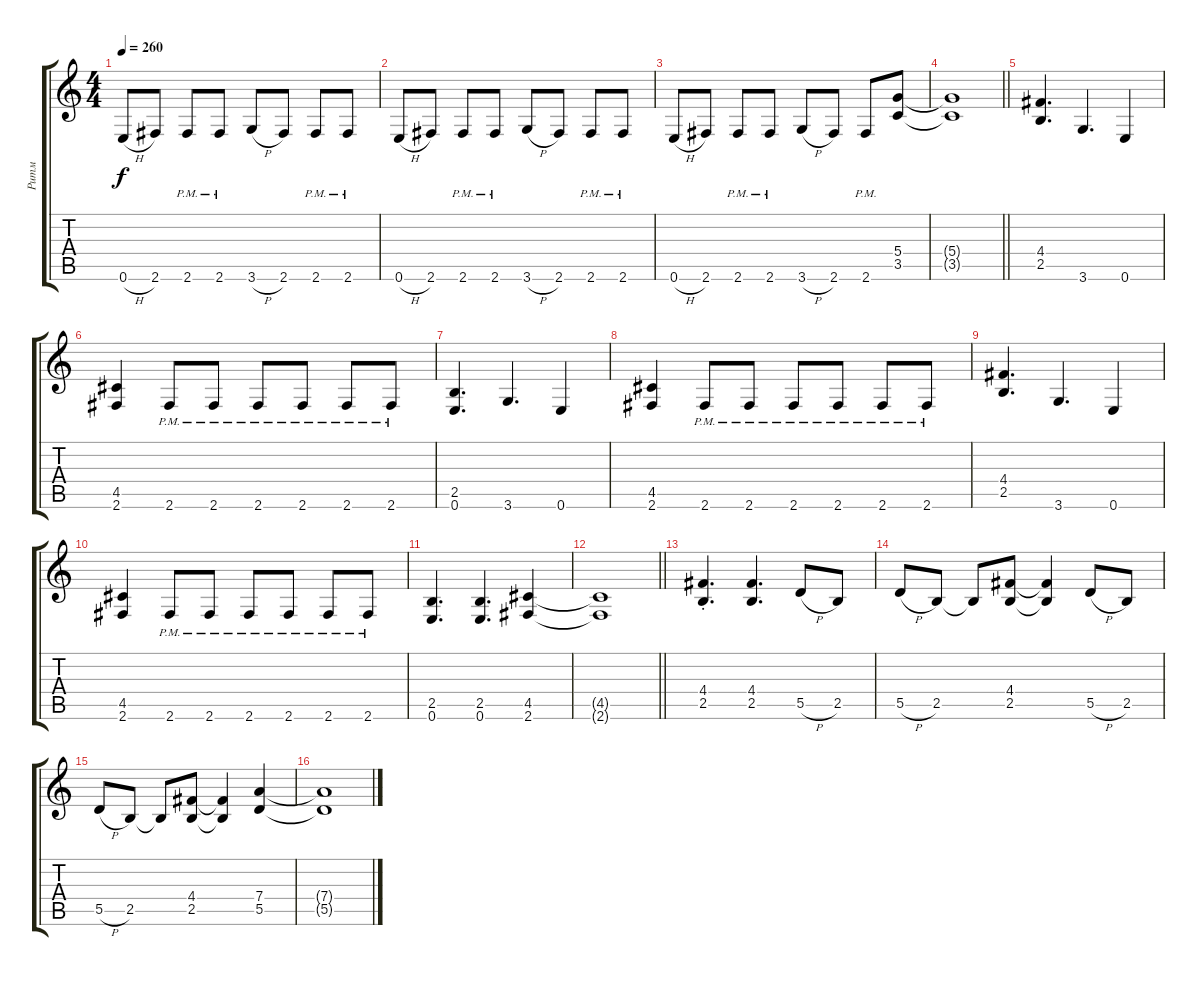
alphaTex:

\track ("Ритм" "Ритм") {instrument distortionguitar}
\staff {score tabs}
\tuning (E4 B3 G3 D3 A2 E2) {hide}
\ts (4 4)
\tempo 260
\clef g2
\ks c
0.6{h}.8{dy f} 2.6.8 2.6{pm}.8 2.6{pm}.8 3.6{h}.8 2.6.8 2.6{pm}.8 2.6{pm}.8 |
0.6{h}.8 2.6.8 2.6{pm}.8 2.6{pm}.8 3.6{h}.8 2.6.8 2.6{pm}.8 2.6{pm}.8 |
0.6{h}.8 2.6.8 2.6{pm}.8 2.6{pm}.8 3.6{h}.8 2.6.8 2.6{pm}.8 (5.4 3.5).8 |
\barLineRight lightlight
(5.4{t} 3.5{t}).1 |
(4.4 2.5).4{d} 3.6.4{d} 0.6.4 |
(4.5 2.6).4 2.6{pm}.8 2.6{pm}.8 2.6{pm}.8 2.6{pm}.8 2.6{pm}.8 2.6{pm}.8 |
(2.5 0.6).4{d} 3.6.4{d} 0.6.4 |
(4.5 2.6).4 2.6{pm}.8 2.6{pm}.8 2.6{pm}.8 2.6{pm}.8 2.6{pm}.8 2.6{pm}.8 |
(4.4 2.5).4{d} 3.6.4{d} 0.6.4 |
(4.5 2.6).4 2.6{pm}.8 2.6{pm}.8 2.6{pm}.8 2.6{pm}.8 2.6{pm}.8 2.6{pm}.8 |
(2.5 0.6).4{d} (2.5 0.6).4{d} (4.5 2.6).4 |
\barLineRight lightlight
(4.5{t} 2.6{t}).1 |
(4.4{st} 2.5{st}).4{d} (4.4 2.5).4{d} 5.5{h}.8 2.5.8 |
5.5{h}.8 2.5.8 2.5{t}.8 (4.4 2.5).8 (4.4{t} 2.5{t}).4 5.5{h}.8 2.5.8 |
5.5{h}.8 2.5.8 2.5{t}.8 (4.4 2.5).8 (4.4{t} 2.5{t}).4 (7.4 5.5).4 |
(7.4{t} 5.5{t}).1
